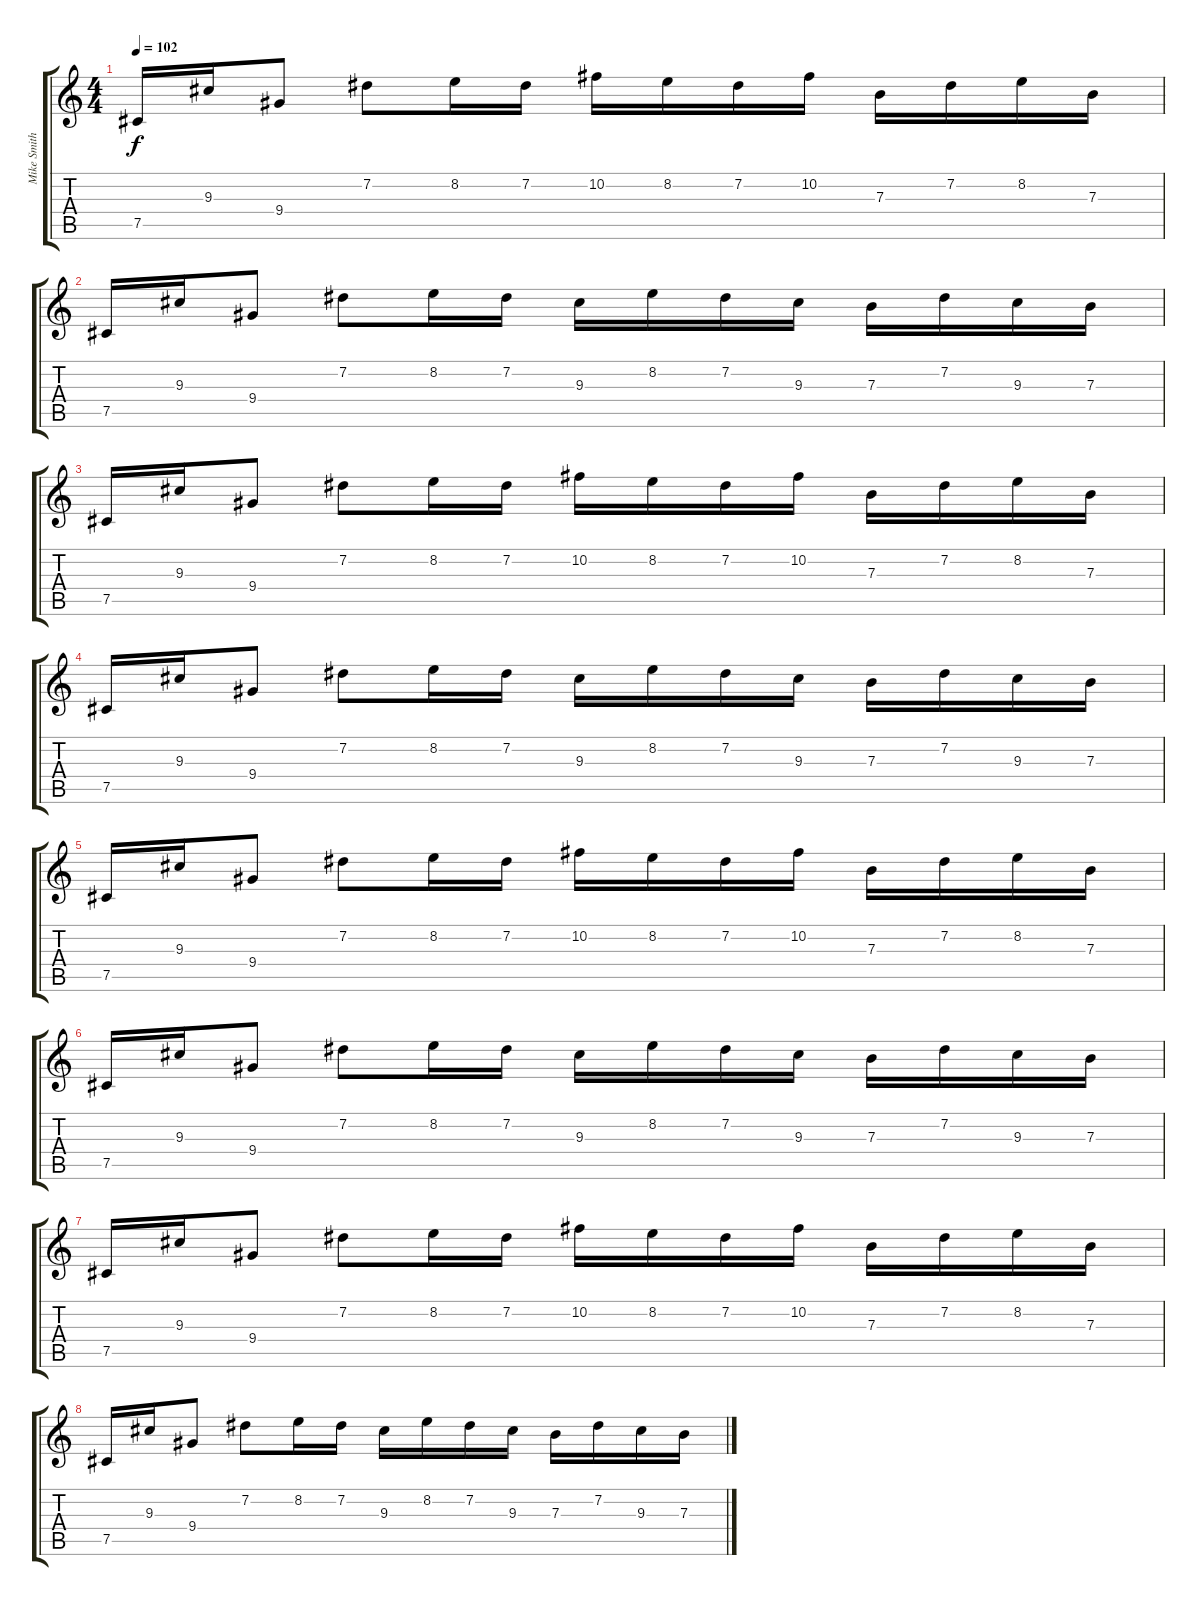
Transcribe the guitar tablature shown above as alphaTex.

\track ("Mike Smith (1st Guitar)" "Mike Smith") {instrument distortionguitar}
\staff {score tabs}
\tuning (Db4 Ab3 E3 B2 Gb2 B1) {hide}
\ts (4 4)
\tempo 102
\clef g2
\ks c
7.5.16{dy f} 9.3.16 9.4.8 7.2.8 8.2.16 7.2.16 10.2.16 8.2.16 7.2.16 10.2.16 7.3.16 7.2.16 8.2.16 7.3.16 |
7.5.16 9.3.16 9.4.8 7.2.8 8.2.16 7.2.16 9.3.16 8.2.16 7.2.16 9.3.16 7.3.16 7.2.16 9.3.16 7.3.16 |
7.5.16 9.3.16 9.4.8 7.2.8 8.2.16 7.2.16 10.2.16 8.2.16 7.2.16 10.2.16 7.3.16 7.2.16 8.2.16 7.3.16 |
7.5.16 9.3.16 9.4.8 7.2.8 8.2.16 7.2.16 9.3.16 8.2.16 7.2.16 9.3.16 7.3.16 7.2.16 9.3.16 7.3.16 |
7.5.16 9.3.16 9.4.8 7.2.8 8.2.16 7.2.16 10.2.16 8.2.16 7.2.16 10.2.16 7.3.16 7.2.16 8.2.16 7.3.16 |
7.5.16 9.3.16 9.4.8 7.2.8 8.2.16 7.2.16 9.3.16 8.2.16 7.2.16 9.3.16 7.3.16 7.2.16 9.3.16 7.3.16 |
7.5.16 9.3.16 9.4.8 7.2.8 8.2.16 7.2.16 10.2.16 8.2.16 7.2.16 10.2.16 7.3.16 7.2.16 8.2.16 7.3.16 |
7.5.16 9.3.16 9.4.8 7.2.8 8.2.16 7.2.16 9.3.16 8.2.16 7.2.16 9.3.16 7.3.16 7.2.16 9.3.16 7.3.16
